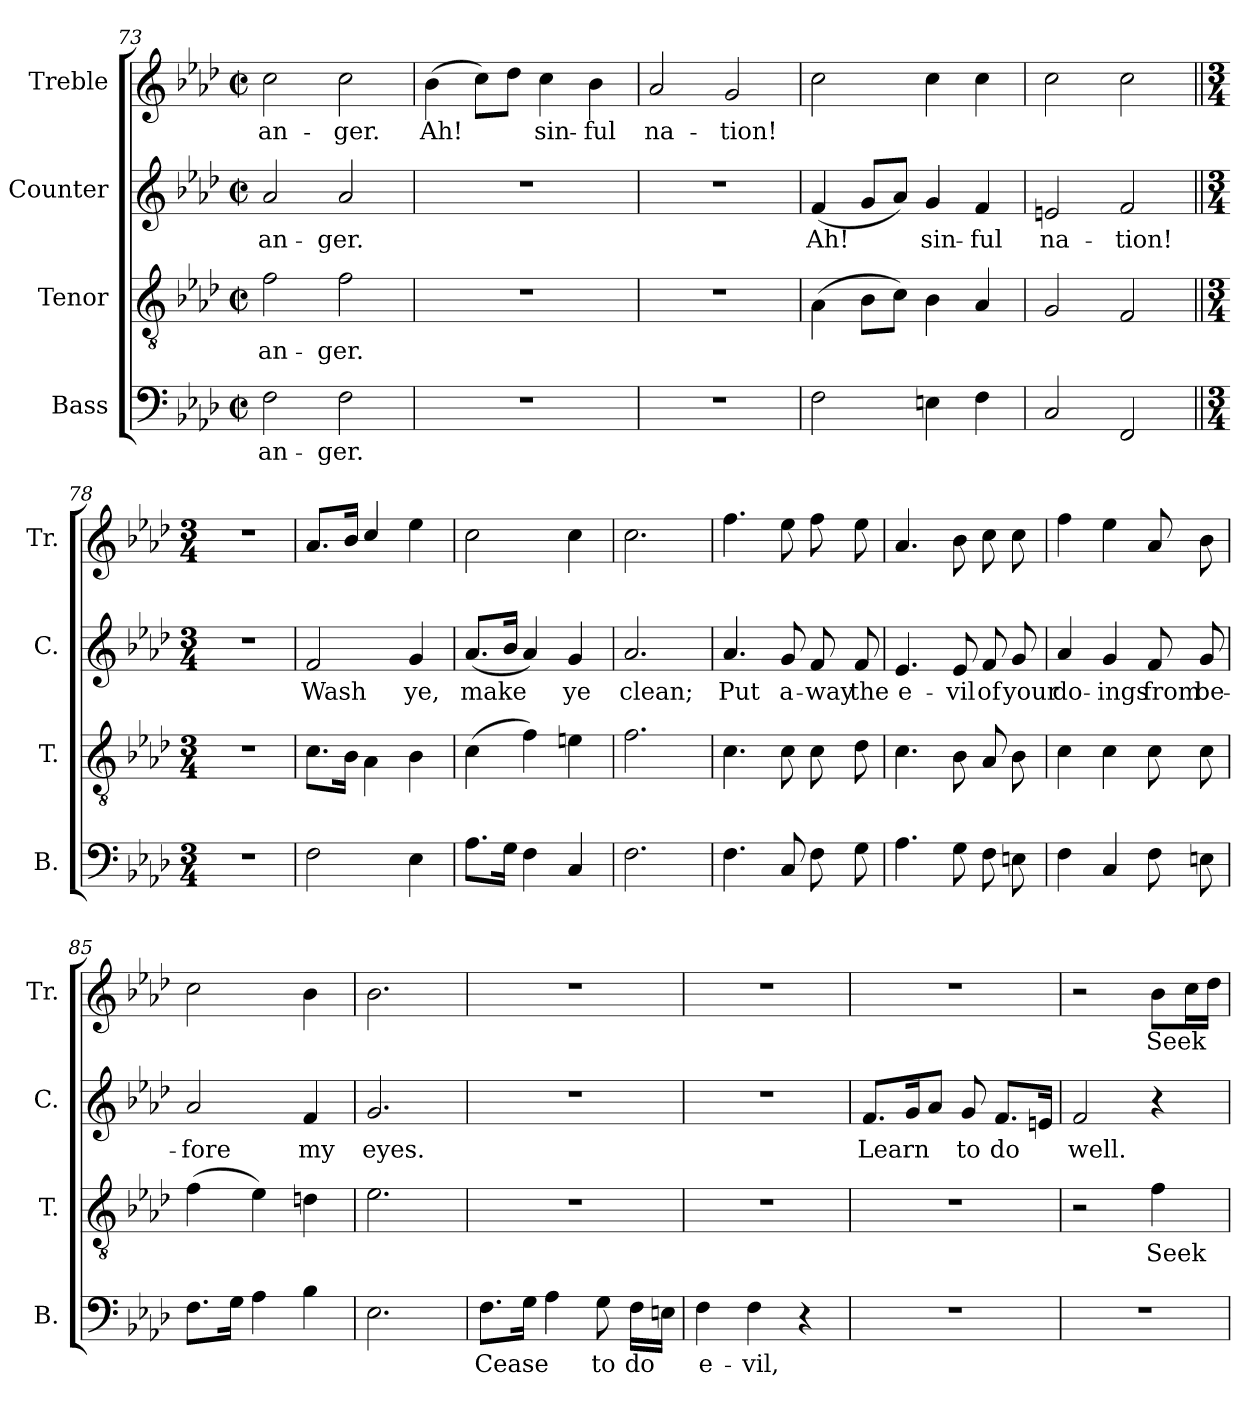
**kern	**text	**kern	**text	**kern	**text	**kern	**text
*part4	*part4	*part3	*part3	*part2	*part2	*part1	*part1
*staff4	*staff4	*staff3	*staff3	*staff2	*staff2	*staff1	*staff1
*I"Bass	*	*I"Tenor	*	*I"Counter	*	*I"Treble	*
*I'B.	*	*I'T.	*	*I'C.	*	*I'Tr.	*
*clefF4	*	*clefGv2	*	*clefG2	*	*clefG2	*
*k[b-e-a-d-]	*	*k[b-e-a-d-]	*	*k[b-e-a-d-]	*	*k[b-e-a-d-]	*
*M4/4	*	*M4/4	*	*M4/4	*	*M4/4	*
*met(c|)	*	*met(c|)	*	*met(c|)	*	*met(c|)	*
=73	=73	=73	=73	=73	=73	=73	=73
!	!LO:LY:b	!	!LO:LY:b	!	!LO:LY:b	!	!LO:LY:b
2F!\	an-	2f!\	an-	2a-!/	an-	2cc!\	an-
!	!LO:LY:b	!	!LO:LY:b	!	!LO:LY:b	!	!LO:LY:b
2F!\	-ger.	2f!\	-ger.	2a-!/	-ger.	2cc!\	-ger.
=74	=74	=74	=74	=74	=74	=74	=74
!	!	!	!	!	!	!	!LO:LY:b
1r	.	1r	.	1r	.	(>4b-!\	Ah!
.	.	.	.	.	.	8cc!\L)	.
.	.	.	.	.	.	8dd-!\J	.
!	!	!	!	!	!	!	!LO:LY:b
.	.	.	.	.	.	4cc!\	sin-
!	!	!	!	!	!	!	!LO:LY:b
.	.	.	.	.	.	4b-!\	-ful
!!LO:PB:g=z
=75	=75	=75	=75	=75	=75	=75	=75
!	!	!	!	!	!	!	!LO:LY:b
1r	.	1r	.	1r	.	2a-!/	na-
!	!	!	!	!	!	!	!LO:LY:b
.	.	.	.	.	.	2g!/	-tion!
=76	=76	=76	=76	=76	=76	=76	=76
!	!	!	!	!	!LO:LY:b	!	!
2F!\	.	(>4A-!\	.	(<4f!/	Ah!	2cc!\	.
.	.	8B-!\L	.	8g!/L	.	.	.
.	.	8c!\J)	.	8a-!/J)	.	.	.
!	!	!	!	!	!LO:LY:b	!	!
4En!\	.	4B-!\	.	4g!/	sin-	4cc!\	.
!	!	!	!	!	!LO:LY:b	!	!
4F!\	.	4A-!/	.	4f!/	-ful	4cc!\	.
=77	=77	=77	=77	=77	=77	=77	=77
!	!	!	!	!	!LO:LY:b	!	!
2C!/	.	2G!/	.	2en!/	na-	2cc!\	.
!	!	!	!	!	!LO:LY:b	!	!
2FF!/	.	2F!/	.	2f!/	-tion!	2cc!\	.
=78||	=78||	=78||	=78||	=78||	=78||	=78||	=78||
*M3/4	*	*M3/4	*	*M3/4	*	*M3/4	*
*	*	*	*	*	*	*MM80	*
2.r	.	2.r	.	2.r	.	2.r	.
=79	=79	=79	=79	=79	=79	=79	=79
!	!	!	!	!	!LO:LY:b	!	!
2F!\	.	8.c!\L	.	2f!/	Wash	8.a-!/L	.
.	.	16B-!\Jk	.	.	.	16b-!/Jk	.
.	.	4A-!\	.	.	.	4cc!/	.
!	!	!	!	!	!LO:LY:b	!	!
4E-!\	.	4B-!\	.	4g!/	ye,	4ee-!\	.
=80	=80	=80	=80	=80	=80	=80	=80
!	!	!	!	!	!LO:LY:b	!	!
8.A-!\L	.	(>4c!\	.	(<8.a-!/L	make	2cc!\	.
16G!\Jk	.	.	.	16b-!/Jk	.	.	.
4F!\	.	4f!\)	.	4a-!/)	.	.	.
!	!	!	!	!	!LO:LY:b	!	!
4C!/	.	4en!\	.	4g!/	ye	4cc!\	.
=81	=81	=81	=81	=81	=81	=81	=81
!	!	!	!	!	!LO:LY:b	!	!
2.F!\	.	2.f!\	.	2.a-!/	clean;	2.cc!\	.
=82	=82	=82	=82	=82	=82	=82	=82
!	!	!	!	!	!LO:LY:b	!	!
4.F!\	.	4.c!\	.	4.a-!/	Put	4.ff!\	.
!	!	!	!	!	!LO:LY:b	!	!
8C!/	.	8c!\	.	8g!/	a-	8ee-!\	.
!	!	!	!	!	!LO:LY:b	!	!
8F!\	.	8c!\	.	8f!/	-way	8ff!\	.
!	!	!	!	!	!LO:LY:b	!	!
8G!\	.	8d-!\	.	8f!/	the	8ee-!\	.
=83	=83	=83	=83	=83	=83	=83	=83
!	!	!	!	!	!LO:LY:b	!	!
4.A-!\	.	4.c!\	.	4.e-!/	e-	4.a-!/	.
!	!	!	!	!	!LO:LY:b	!	!
8G!\	.	8B-!\	.	8e-!/	-vil	8b-!\	.
!	!	!	!	!	!LO:LY:b	!	!
8F!\	.	8A-!/	.	8f!/	of	8cc!\	.
!	!	!	!	!	!LO:LY:b	!	!
8En!\	.	8B-!\	.	8g!/	your	8cc!\	.
=84	=84	=84	=84	=84	=84	=84	=84
!	!	!	!	!	!LO:LY:b	!	!
4F!\	.	4c!\	.	4a-!/	do-	4ff!\	.
!	!	!	!	!	!LO:LY:b	!	!
4C!/	.	4c!\	.	4g!/	-ings	4ee-!\	.
!	!	!	!	!	!LO:LY:b	!	!
8F!\	.	8c!\	.	8f!/	from	8a-!/	.
!	!	!	!	!	!LO:LY:b	!	!
8En!\	.	8c!\	.	8g!/	be-	8b-!\	.
=85	=85	=85	=85	=85	=85	=85	=85
!	!	!	!	!	!LO:LY:b	!	!
8.F!\L	.	(>4f!\	.	2a-!/	-fore	2cc!\	.
16G!\Jk	.	.	.	.	.	.	.
4A-!\	.	4e-!\)	.	.	.	.	.
!	!	!	!	!	!LO:LY:b	!	!
4B-!\	.	4dn!\	.	4f!/	my	4b-!\	.
!!LO:LB:g=z
=86	=86	=86	=86	=86	=86	=86	=86
!	!	!	!	!	!LO:LY:b	!	!
2.E-!\	.	2.e-!\	.	2.g!/	eyes.	2.b-!\	.
=87	=87	=87	=87	=87	=87	=87	=87
!	!LO:LY:b	!	!	!	!	!	!
8.F!\L	Cease	2.r	.	2.r	.	2.r	.
16G!\Jk	.	.	.	.	.	.	.
4A-!\	.	.	.	.	.	.	.
!	!LO:LY:b	!	!	!	!	!	!
8G!\	to	.	.	.	.	.	.
!	!LO:LY:b	!	!	!	!	!	!
16F!\LL	do	.	.	.	.	.	.
16En!\JJ	.	.	.	.	.	.	.
=88	=88	=88	=88	=88	=88	=88	=88
!	!LO:LY:b	!	!	!	!	!	!
4F!\	e-	2.r	.	2.r	.	2.r	.
!	!LO:LY:b	!	!	!	!	!	!
4F!\	-vil,	.	.	.	.	.	.
4r	.	.	.	.	.	.	.
=89	=89	=89	=89	=89	=89	=89	=89
!	!	!	!	!	!LO:LY:b	!	!
2.r	.	2.r	.	8.f!/L	Learn	2.r	.
.	.	.	.	16g!/K	.	.	.
.	.	.	.	8a-!/J	.	.	.
!	!	!	!	!	!LO:LY:b	!	!
.	.	.	.	8g!/	to	.	.
!	!	!	!	!	!LO:LY:b	!	!
.	.	.	.	8.f!/L	do	.	.
.	.	.	.	16en!/Jk	.	.	.
=90	=90	=90	=90	=90	=90	=90	=90
!	!	!	!	!	!LO:LY:b	!	!
2.r	.	2r	.	2f!/	well.	2r	.
!	!	!	!LO:LY:b	!	!	!	!LO:LY:b
.	.	4f!\	Seek	4r	.	8b-!\L	Seek
.	.	.	.	.	.	16cc!\L	.
.	.	.	.	.	.	16dd-!\JJ	.
=	=	=	=	=	=	=	=
*-	*-	*-	*-	*-	*-	*-	*-
